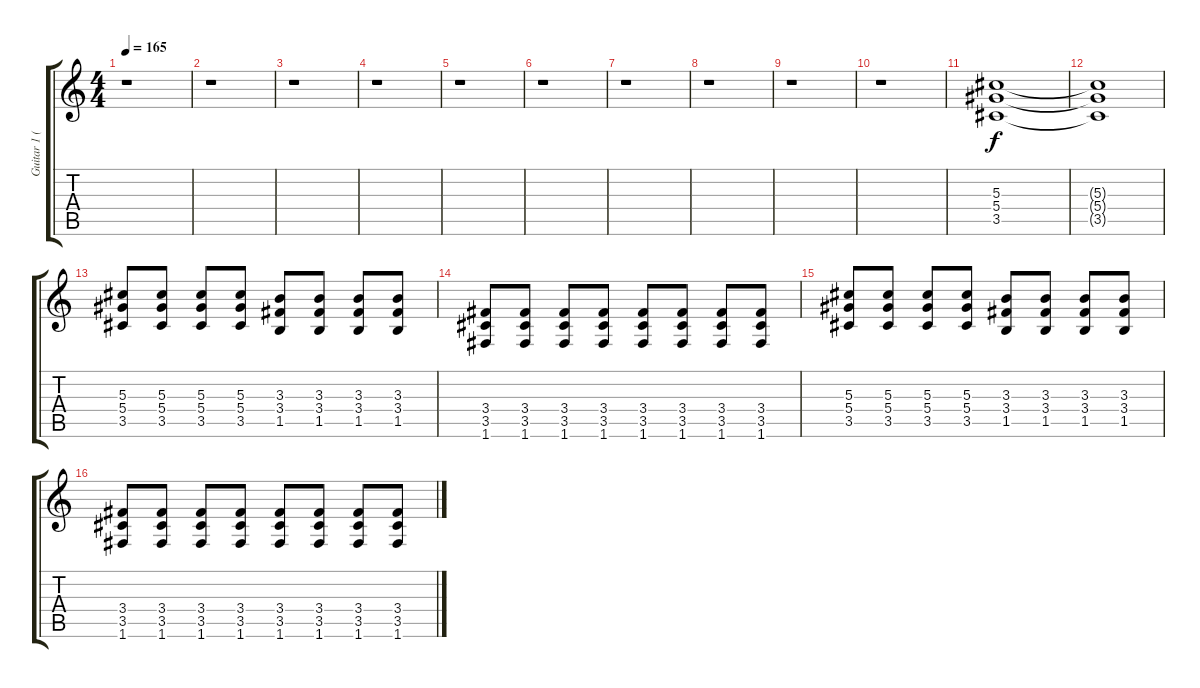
\track ("Guitar 1 (Distortion)" "Guitar 1 (") {instrument overdrivenguitar}
\staff {score tabs}
\tuning (F4 C4 Ab3 Eb3 Bb2 F2) {hide}
\ts (4 4)
\tempo 165
\clef g2
\ks c
r.1{dy f instrument overdrivenguitar} |
r.1 |
r.1 |
r.1 |
r.1 |
r.1 |
r.1 |
r.1 |
r.1 |
r.1 |
(5.3 5.4 3.5).1{volume 12} |
(5.3{t} 5.4{t} 3.5{t}).1 |
(5.3 5.4 3.5).8{volume 16} (5.3 5.4 3.5).8 (5.3 5.4 3.5).8 (5.3 5.4 3.5).8 (3.3 3.4 1.5).8 (3.3 3.4 1.5).8 (3.3 3.4 1.5).8 (3.3 3.4 1.5).8 |
(3.4 3.5 1.6).8 (3.4 3.5 1.6).8 (3.4 3.5 1.6).8 (3.4 3.5 1.6).8 (3.4 3.5 1.6).8 (3.4 3.5 1.6).8 (3.4 3.5 1.6).8 (3.4 3.5 1.6).8 |
(5.3 5.4 3.5).8 (5.3 5.4 3.5).8 (5.3 5.4 3.5).8 (5.3 5.4 3.5).8 (3.3 3.4 1.5).8 (3.3 3.4 1.5).8 (3.3 3.4 1.5).8 (3.3 3.4 1.5).8 |
(3.4 3.5 1.6).8 (3.4 3.5 1.6).8 (3.4 3.5 1.6).8 (3.4 3.5 1.6).8 (3.4 3.5 1.6).8 (3.4 3.5 1.6).8 (3.4 3.5 1.6).8 (3.4 3.5 1.6).8
